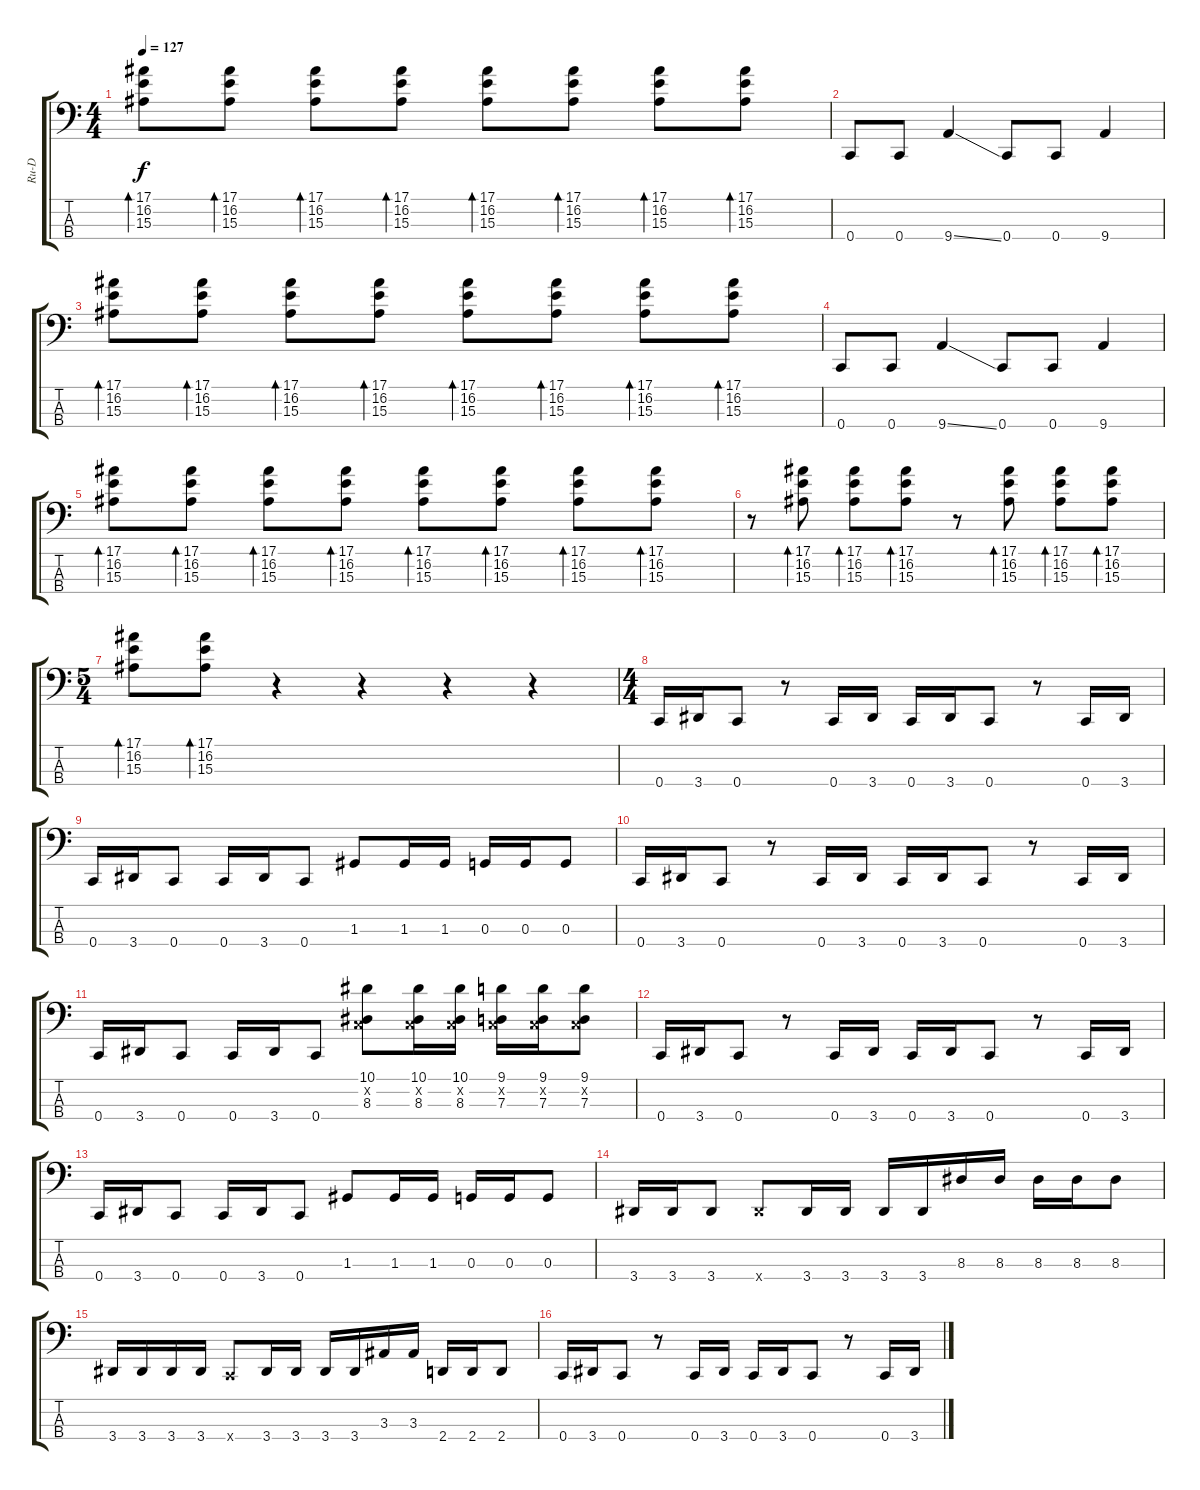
\track ("Ru-D" "Ru-D") {instrument synthbass2}
\staff {score tabs}
\tuning (F2 C2 G1 C1) {hide}
\ts (4 4)
\tempo 127
\clef f4
\ks c
(17.1 16.2 15.3).8{bd 60 dy f instrument slapbass1} (17.1 16.2 15.3).8{bd 60} (17.1 16.2 15.3).8{bd 60} (17.1 16.2 15.3).8{bd 60} (17.1 16.2 15.3).8{bd 60} (17.1 16.2 15.3).8{bd 60} (17.1 16.2 15.3).8{bd 60} (17.1 16.2 15.3).8{bd 60} |
0.4.8{instrument synthbass2} 0.4.8 9.4{ss}.4 0.4.8 0.4.8 9.4.4 |
(17.1 16.2 15.3).8{bd 60 instrument slapbass1} (17.1 16.2 15.3).8{bd 60} (17.1 16.2 15.3).8{bd 60} (17.1 16.2 15.3).8{bd 60} (17.1 16.2 15.3).8{bd 60} (17.1 16.2 15.3).8{bd 60} (17.1 16.2 15.3).8{bd 60} (17.1 16.2 15.3).8{bd 60} |
0.4.8{instrument synthbass2} 0.4.8 9.4{ss}.4 0.4.8 0.4.8 9.4.4 |
(17.1 16.2 15.3).8{bd 60 instrument slapbass1} (17.1 16.2 15.3).8{bd 60} (17.1 16.2 15.3).8{bd 60} (17.1 16.2 15.3).8{bd 60} (17.1 16.2 15.3).8{bd 60} (17.1 16.2 15.3).8{bd 60} (17.1 16.2 15.3).8{bd 60} (17.1 16.2 15.3).8{bd 60} |
r.8 (17.1 16.2 15.3).8{bd 60} (17.1 16.2 15.3).8{bd 60} (17.1 16.2 15.3).8{bd 60} r.8 (17.1 16.2 15.3).8{bd 60} (17.1 16.2 15.3).8{bd 60} (17.1 16.2 15.3).8{bd 60} |
\ts (5 4)
(17.1 16.2 15.3).8{bd 60} (17.1 16.2 15.3).8{bd 60} r.4 r.4 r.4 r.4 |
\ts (4 4)
0.4.16 3.4.16 0.4.8 r.8 0.4.16 3.4.16 0.4.16 3.4.16 0.4.8 r.8 0.4.16 3.4.16 |
0.4.16 3.4.16 0.4.8 0.4.16 3.4.16 0.4.8 1.3.8 1.3.16 1.3.16 0.3.16 0.3.16 0.3.8 |
0.4.16 3.4.16 0.4.8 r.8 0.4.16 3.4.16 0.4.16 3.4.16 0.4.8 r.8 0.4.16 3.4.16 |
0.4.16 3.4.16 0.4.8 0.4.16 3.4.16 0.4.8 (10.1 0.2{x} 8.3).8 (10.1 0.2{x} 8.3).16 (10.1 0.2{x} 8.3).16 (9.1 0.2{x} 7.3).16 (9.1 0.2{x} 7.3).16 (9.1 0.2{x} 7.3).8 |
0.4.16 3.4.16 0.4.8 r.8 0.4.16 3.4.16 0.4.16 3.4.16 0.4.8 r.8 0.4.16 3.4.16 |
0.4.16 3.4.16 0.4.8 0.4.16 3.4.16 0.4.8 1.3.8 1.3.16 1.3.16 0.3.16 0.3.16 0.3.8 |
3.4.16 3.4.16 3.4.8 3.4{x}.8 3.4.16 3.4.16 3.4.16 3.4.16 8.3.16 8.3.16 8.3.16 8.3.16 8.3.8 |
3.4.16 3.4.16 3.4.16 3.4.16 0.4{x}.8 3.4.16 3.4.16 3.4.16 3.4.16 3.3.16 3.3.16 2.4.16 2.4.16 2.4.8 |
0.4.16 3.4.16 0.4.8 r.8 0.4.16 3.4.16 0.4.16 3.4.16 0.4.8 r.8 0.4.16 3.4.16
